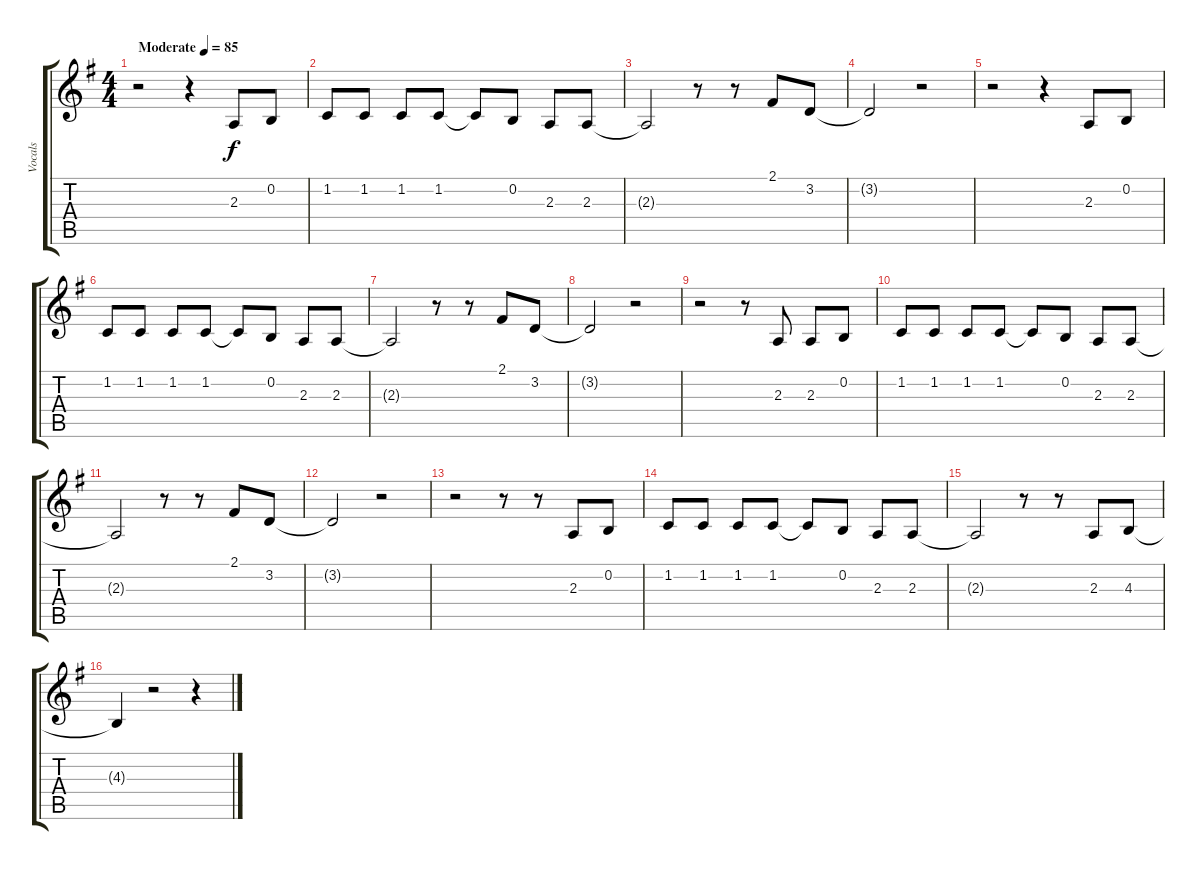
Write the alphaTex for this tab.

\track ("Vocals" "Vocals") {instrument altosax}
\staff {score tabs}
\tuning (E4 B3 G3 D3 A2 E2) {hide}
\ts (4 4)
\tempo (85 "Moderate")
\clef g2
\ks g
r.2{dy f instrument altosax} r.4 2.3.8 0.2.8 |
1.2.8 1.2.8 1.2.8 1.2.8 1.2{t}.8 0.2.8 2.3.8 2.3.8 |
2.3{t}.2 r.8 r.8 2.1.8 3.2.8 |
3.2{t}.2 r.2 |
r.2 r.4 2.3.8 0.2.8 |
1.2.8 1.2.8 1.2.8 1.2.8 1.2{t}.8 0.2.8 2.3.8 2.3.8 |
2.3{t}.2 r.8 r.8 2.1.8 3.2.8 |
3.2{t}.2 r.2 |
r.2 r.8 2.3.8 2.3.8 0.2.8 |
1.2.8 1.2.8 1.2.8 1.2.8 1.2{t}.8 0.2.8 2.3.8 2.3.8 |
2.3{t}.2 r.8 r.8 2.1.8 3.2.8 |
3.2{t}.2 r.2 |
r.2 r.8 r.8 2.3.8 0.2.8 |
1.2.8 1.2.8 1.2.8 1.2.8 1.2{t}.8 0.2.8 2.3.8 2.3.8 |
2.3{t}.2 r.8 r.8 2.3.8 4.3.8 |
4.3{t}.4 r.2 r.4
